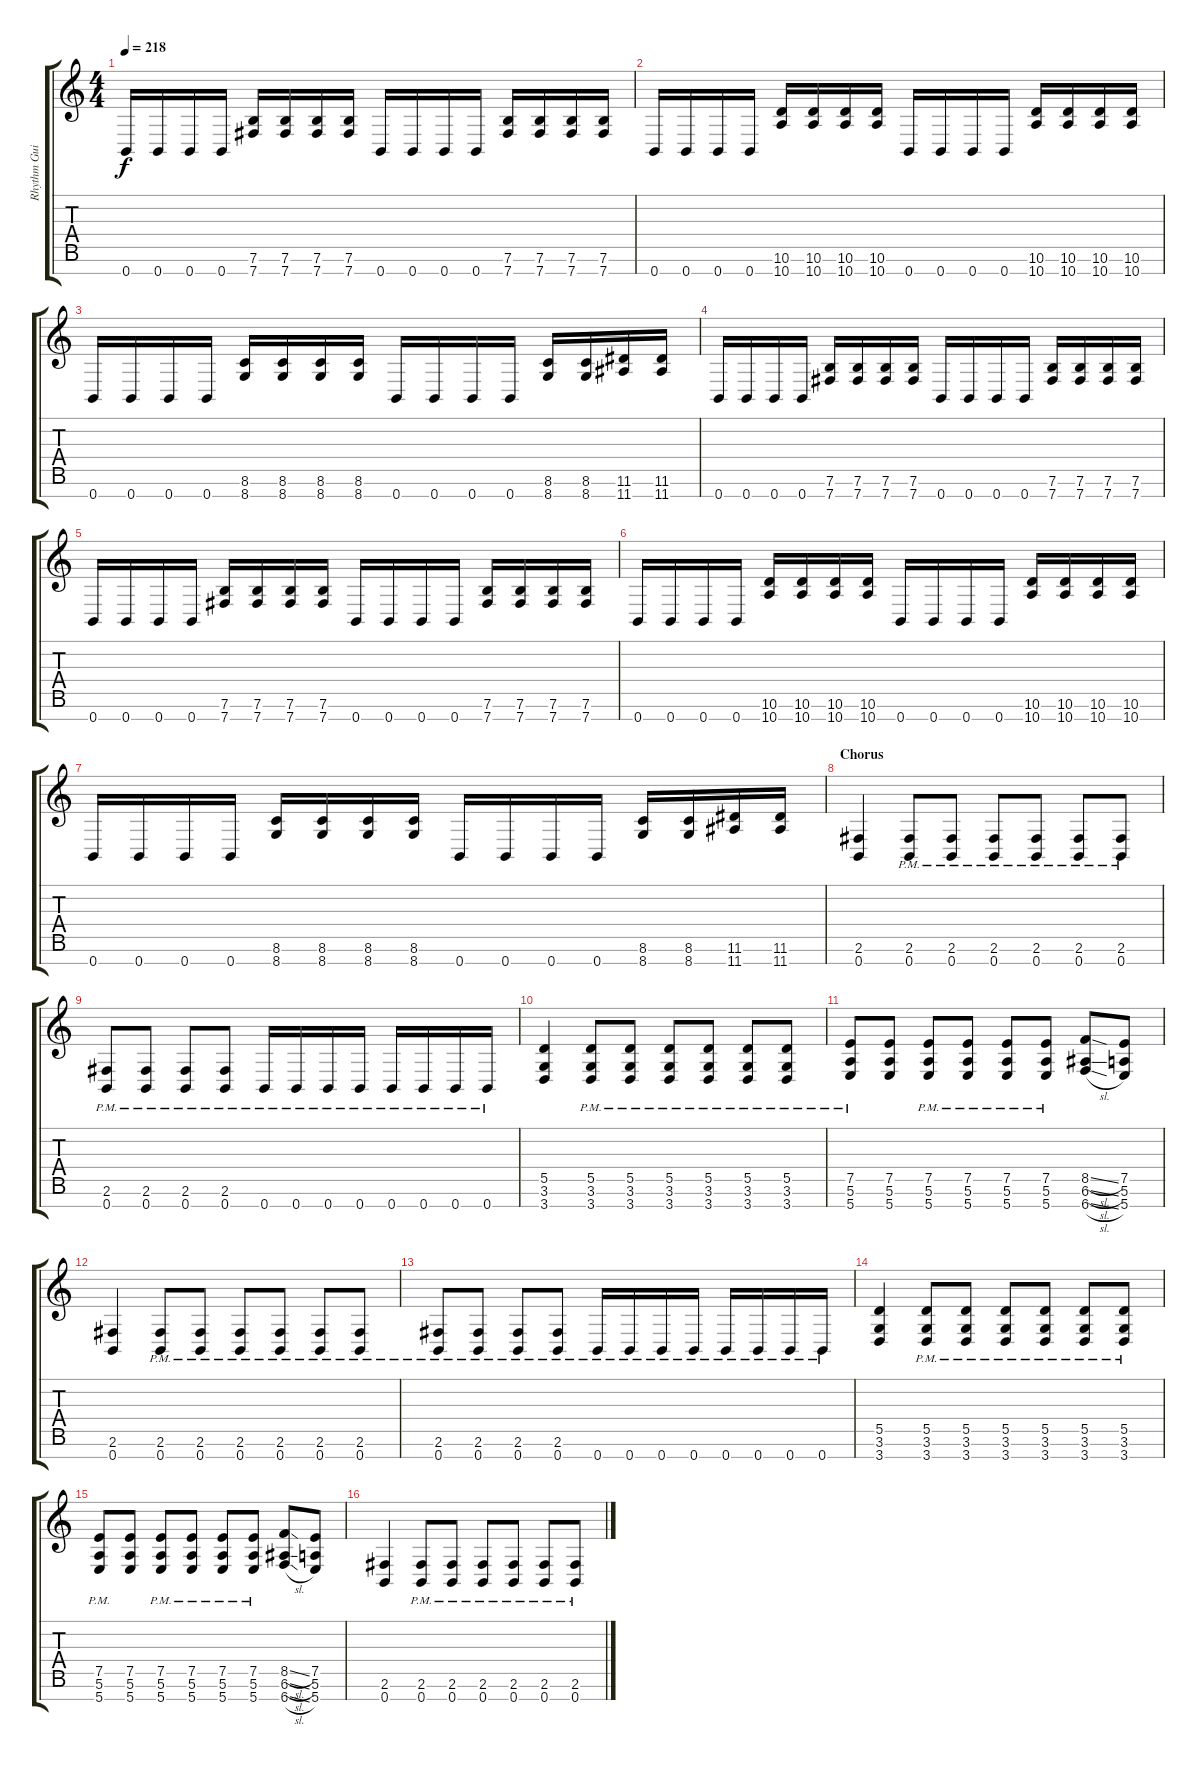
\track ("Rhythm Guitar R" "Rhythm Gui") {instrument distortionguitar}
\staff {score tabs}
\tuning (E4 B3 G3 D3 A2 E2 B1) {hide}
\ts (4 4)
\tempo 218
\clef g2
\ks c
0.7.16{dy f} 0.7.16 0.7.16 0.7.16 (7.6 7.7).16 (7.6 7.7).16 (7.6 7.7).16 (7.6 7.7).16 0.7.16 0.7.16 0.7.16 0.7.16 (7.6 7.7).16 (7.6 7.7).16 (7.6 7.7).16 (7.6 7.7).16 |
0.7.16 0.7.16 0.7.16 0.7.16 (10.6 10.7).16 (10.6 10.7).16 (10.6 10.7).16 (10.6 10.7).16 0.7.16 0.7.16 0.7.16 0.7.16 (10.6 10.7).16 (10.6 10.7).16 (10.6 10.7).16 (10.6 10.7).16 |
0.7.16 0.7.16 0.7.16 0.7.16 (8.6 8.7).16 (8.6 8.7).16 (8.6 8.7).16 (8.6 8.7).16 0.7.16 0.7.16 0.7.16 0.7.16 (8.6 8.7).16 (8.6 8.7).16 (11.6 11.7).16 (11.6 11.7).16 |
0.7.16 0.7.16 0.7.16 0.7.16 (7.6 7.7).16 (7.6 7.7).16 (7.6 7.7).16 (7.6 7.7).16 0.7.16 0.7.16 0.7.16 0.7.16 (7.6 7.7).16 (7.6 7.7).16 (7.6 7.7).16 (7.6 7.7).16 |
0.7.16 0.7.16 0.7.16 0.7.16 (7.6 7.7).16 (7.6 7.7).16 (7.6 7.7).16 (7.6 7.7).16 0.7.16 0.7.16 0.7.16 0.7.16 (7.6 7.7).16 (7.6 7.7).16 (7.6 7.7).16 (7.6 7.7).16 |
0.7.16 0.7.16 0.7.16 0.7.16 (10.6 10.7).16 (10.6 10.7).16 (10.6 10.7).16 (10.6 10.7).16 0.7.16 0.7.16 0.7.16 0.7.16 (10.6 10.7).16 (10.6 10.7).16 (10.6 10.7).16 (10.6 10.7).16 |
0.7.16 0.7.16 0.7.16 0.7.16 (8.6 8.7).16 (8.6 8.7).16 (8.6 8.7).16 (8.6 8.7).16 0.7.16 0.7.16 0.7.16 0.7.16 (8.6 8.7).16 (8.6 8.7).16 (11.6 11.7).16 (11.6 11.7).16 |
\section ("" "Chorus")
(2.6 0.7).4 (2.6{pm} 0.7{pm}).8 (2.6{pm} 0.7{pm}).8 (2.6{pm} 0.7{pm}).8 (2.6{pm} 0.7{pm}).8 (2.6{pm} 0.7{pm}).8 (2.6{pm} 0.7{pm}).8 |
(2.6{pm} 0.7{pm}).8 (2.6{pm} 0.7{pm}).8 (2.6{pm} 0.7{pm}).8 (2.6{pm} 0.7{pm}).8 0.7{pm}.16 0.7{pm}.16 0.7{pm}.16 0.7{pm}.16 0.7{pm}.16 0.7{pm}.16 0.7{pm}.16 0.7{pm}.16 |
(5.5 3.6 3.7).4 (5.5{pm} 3.6{pm} 3.7{pm}).8 (5.5{pm} 3.6{pm} 3.7{pm}).8 (5.5{pm} 3.6{pm} 3.7{pm}).8 (5.5{pm} 3.6{pm} 3.7{pm}).8 (5.5{pm} 3.6{pm} 3.7{pm}).8 (5.5{pm} 3.6{pm} 3.7{pm}).8 |
(7.5{pm} 5.6{pm} 5.7{pm}).8 (7.5 5.6 5.7).8 (7.5{pm} 5.6{pm} 5.7{pm}).8 (7.5{pm} 5.6{pm} 5.7{pm}).8 (7.5{pm} 5.6{pm} 5.7{pm}).8 (7.5{pm} 5.6{pm} 5.7{pm}).8 (8.5{sl} 6.6{sl} 6.7{sl}).8 (7.5 5.6 5.7).8 |
(2.6 0.7).4 (2.6{pm} 0.7{pm}).8 (2.6{pm} 0.7{pm}).8 (2.6{pm} 0.7{pm}).8 (2.6{pm} 0.7{pm}).8 (2.6{pm} 0.7{pm}).8 (2.6{pm} 0.7{pm}).8 |
(2.6{pm} 0.7{pm}).8 (2.6{pm} 0.7{pm}).8 (2.6{pm} 0.7{pm}).8 (2.6{pm} 0.7{pm}).8 0.7{pm}.16 0.7{pm}.16 0.7{pm}.16 0.7{pm}.16 0.7{pm}.16 0.7{pm}.16 0.7{pm}.16 0.7{pm}.16 |
(5.5 3.6 3.7).4 (5.5{pm} 3.6{pm} 3.7{pm}).8 (5.5{pm} 3.6{pm} 3.7{pm}).8 (5.5{pm} 3.6{pm} 3.7{pm}).8 (5.5{pm} 3.6{pm} 3.7{pm}).8 (5.5{pm} 3.6{pm} 3.7{pm}).8 (5.5{pm} 3.6{pm} 3.7{pm}).8 |
(7.5{pm} 5.6{pm} 5.7{pm}).8 (7.5 5.6 5.7).8 (7.5{pm} 5.6{pm} 5.7{pm}).8 (7.5{pm} 5.6{pm} 5.7{pm}).8 (7.5{pm} 5.6{pm} 5.7{pm}).8 (7.5{pm} 5.6{pm} 5.7{pm}).8 (8.5{sl} 6.6{sl} 6.7{sl}).8 (7.5 5.6 5.7).8 |
(2.6 0.7).4 (2.6{pm} 0.7{pm}).8 (2.6{pm} 0.7{pm}).8 (2.6{pm} 0.7{pm}).8 (2.6{pm} 0.7{pm}).8 (2.6{pm} 0.7{pm}).8 (2.6{pm} 0.7{pm}).8
